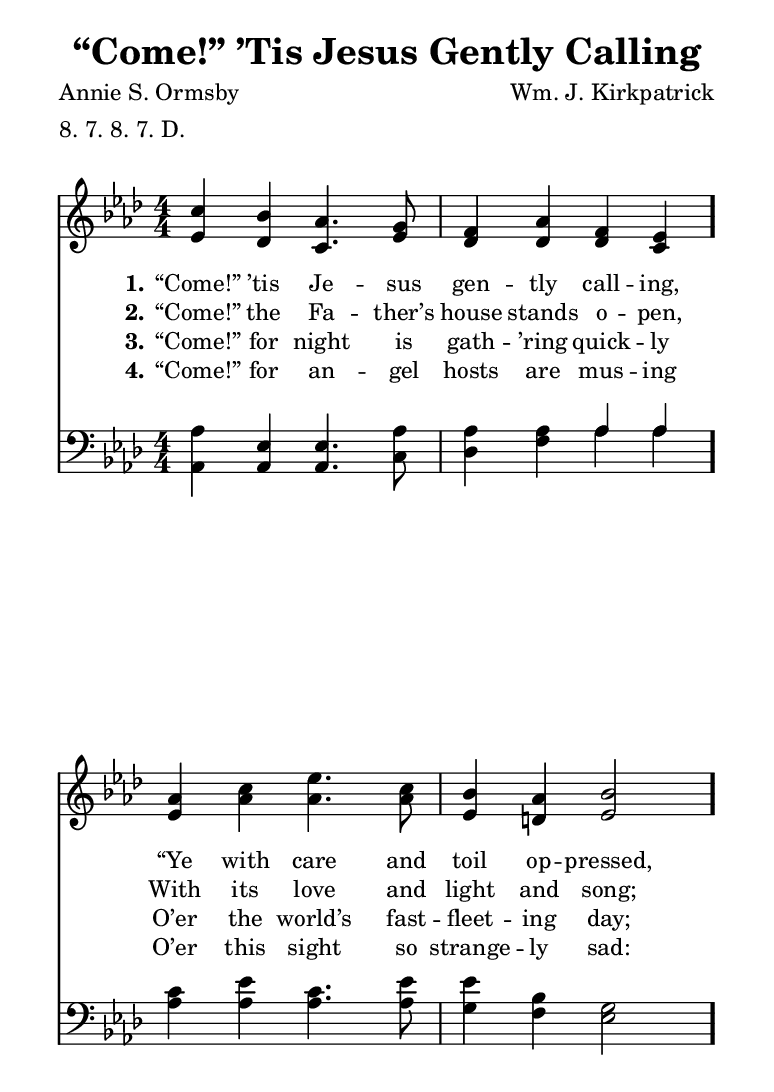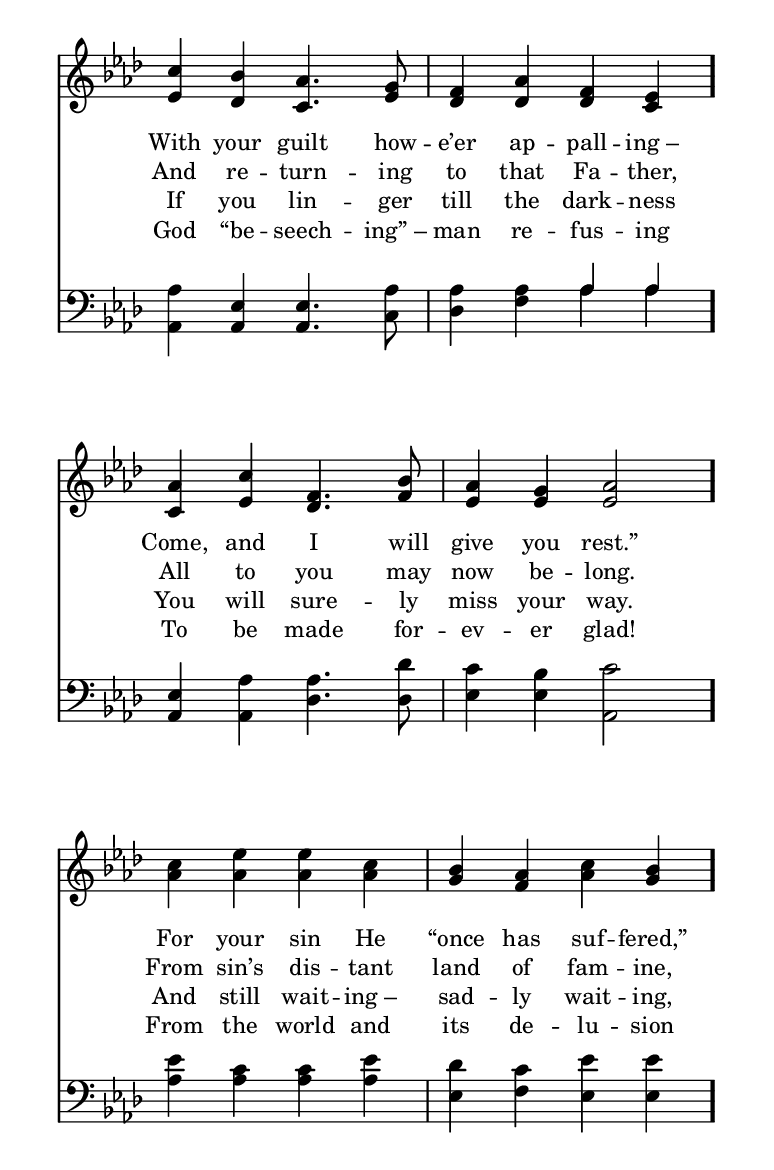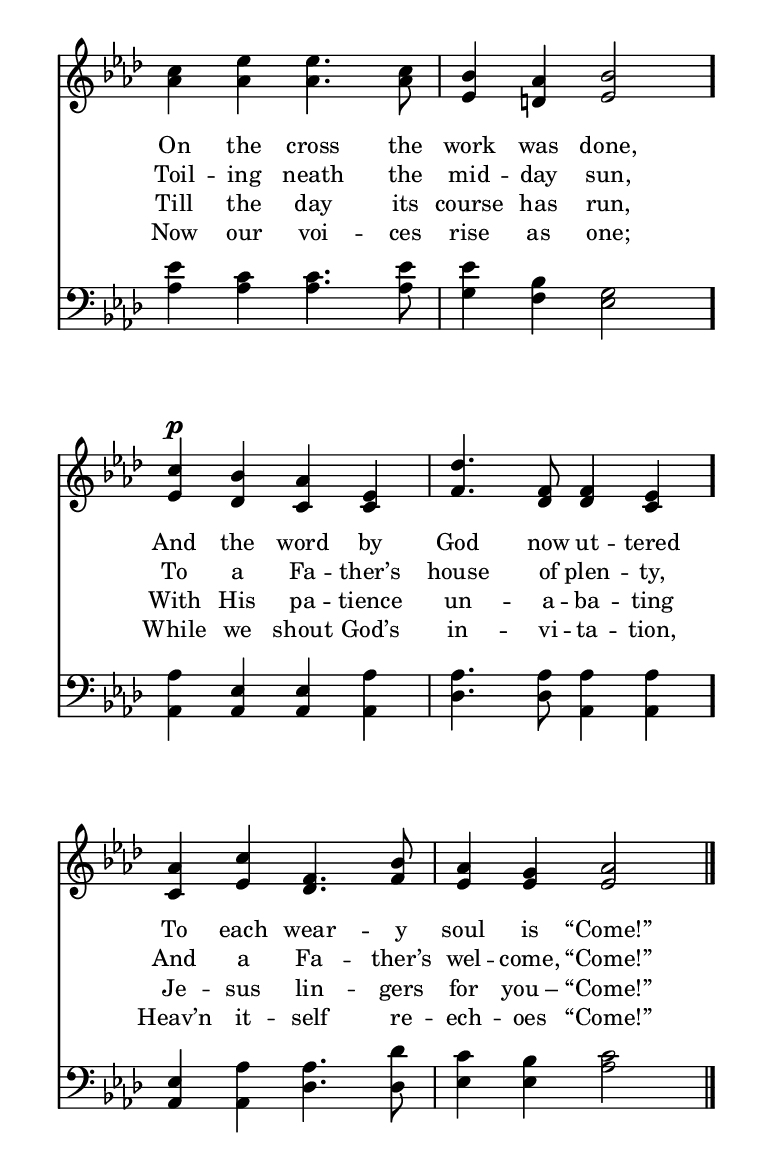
\include "common/global.ily"
\paper {
  \include "common/paper.ily"
}

\header{
  %gospel
  hymnnumber = "1"
  title = "“Come!” ’Tis Jesus Gently Calling"
  tunename = "’Tis So Sweet to Trust in Jesus"
  meter = "8. 7. 8. 7. D."
  poet = "Annie S. Ormsby"
  composer = "Wm. J. Kirkpatrick"
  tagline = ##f
}

% for fermata in MIDI
ta = { \tempo 4=90 }
tb = { \tempo 4=45 }

global = {
  \include "common/overrides.ily"
  \override Staff.TimeSignature.style = #'numbered
  \time 4/4
  \override Score.MetronomeMark.transparent = ##t % hide all fermata changes too
  \ta
  \key aes \major
  \autoBeamOff
}

notesSoprano = {
\global
\relative a' {
  c4 bes aes4. g8 f4 aes f ees     | aes4 c ees4. c8 bes4 aes bes2
  c4 bes aes4. g8 f4 aes f ees     | aes4 c f,4. bes8 aes4 g aes2
  c4 ees ees c bes aes c bes       | c ees ees4. c8 bes4 aes bes2
  % TODO actually make MIDI output soft
  % Used to use c4^\p here but that made only the soprano soft, and putting it
  % in every voice resulted in too many p's.
  c4^\markup { \dynamic p } bes aes ees des'4. f,8 f4 ees | aes c f,4. bes8 aes4 g aes2

\bar "|."
}
}

notesAlto = {
\global
\relative e' {

  ees4 des c4. ees8 des4 des des c | ees4 aes aes4. aes8 ees4 d ees2
  ees4 des c4. ees8 des4 des des c | c4 ees des4. f8 ees4 ees ees2
  aes4 aes aes aes g f aes g       | aes aes aes4. aes8 ees4 d ees2
  ees4 des c c f4. des8 des4 c     | c ees des4. f8 ees4 ees ees2

}
}

notesTenor = {
\global
\relative a {

  aes4 ees ees4. aes8 aes4 aes aes aes | c4 ees c4. ees8 ees4 bes g2
  aes4 ees ees4. aes8 aes4 aes aes aes | ees4 aes aes4. des8 c4 bes c2
  ees4 c c ees des c ees ees           | ees c c4. ees8 ees4 bes g2
  aes4 ees ees aes aes4. aes8 aes4 aes | ees aes aes4. des8 c4 bes c2

}
}

notesBass = {
\global
\relative a, {

  aes4 aes aes4. c8 des4 f aes aes  | aes4 aes aes4. aes8 g4 f ees2
  aes,4 aes aes4. c8 des4 f aes aes | aes,4 aes des4. des8 ees4 ees aes,2
  aes'4 aes aes aes ees f ees ees   | aes aes aes4. aes8 g4 f ees2
  aes,4 aes aes aes des4. des8 aes4 aes | aes aes des4. des8 ees4 ees aes2

}
}

wordsA = \lyricmode {
\set stanza = "1."

“Come!” ’tis Je -- sus gen -- tly call -- ing, \bar "."
“Ye with care and toil op -- pressed, \bar "."
With your guilt how -- e’er ap -- pall -- ing_– \bar "."
Come, and I will give you rest.” \bar "."
For your sin He “once has suf -- fered,” \bar "."
On the cross the work was done, \bar "."
And the word by God now ut -- tered \bar "."
To each wear -- y soul is “Come!” \bar "."

}

wordsB = \lyricmode {
\set stanza = "2."

“Come!” the Fa -- ther’s house stands o -- pen,
With its love and light and song;
And re -- turn -- ing to that Fa -- ther,
All to you may now be -- long.
From sin’s dis -- tant land of fam -- ine,
Toil -- ing neath the mid -- day sun,
To a Fa -- ther’s house of plen -- ty,
And a Fa -- ther’s wel -- come, “Come!”

}

wordsC = \lyricmode {
\set stanza = "3."

“Come!” for night is gath -- ’ring quick -- ly
O’er the world’s fast -- fleet -- ing day;
If you lin -- ger till the dark -- ness
You will sure -- ly miss your way.
And still wait -- ing_– sad -- ly wait -- ing,
Till the day its course has run,
With His pa -- tience un -- a -- ba -- ting
Je -- sus lin -- gers for you_– “Come!”

}

wordsD = \lyricmode {
\set stanza = "4."

“Come!” for an -- gel hosts are mus -- ing
O’er this sight so strange -- ly sad:
God “be -- seech -- ing”_– man re -- fus -- ing
To be made for -- ev -- er glad!
From the world and its de -- lu -- sion
Now our voi -- ces rise as one;
While we shout God’s in -- vi -- ta -- tion,
Heav’n it -- self re -- ech -- oes “Come!”

}

\score {
  \context ChoirStaff <<
    \context Staff = upper <<
      \set Staff.autoBeaming = ##f
      \set ChoirStaff.systemStartDelimiter = #'SystemStartBar
      \set ChoirStaff.printPartCombineTexts = ##f
      \partcombine #'(2 . 11) \notesSoprano \notesAlto
      \context NullVoice = sopranos { \voiceOne << \notesSoprano >> }
      \context Lyrics = one   \lyricsto sopranos \wordsA
      \context Lyrics = two   \lyricsto sopranos \wordsB
      \context Lyrics = three \lyricsto sopranos \wordsC
      \context Lyrics = four  \lyricsto sopranos \wordsD
    >>
    \context Staff = men <<
      \set Staff.autoBeaming = ##f
      \clef bass
      \set ChoirStaff.printPartCombineTexts = ##f
      \partcombine #'(2 . 11) \notesTenor \notesBass
    >>
  >>
  \layout {
    \include "common/layout.ily"
  }
  #(cond ((ly:get-option 'eog-midi-permitted) #{ \midi{
    \include "common/midi.ily"
  } #}))
}

\version "2.19.49"  % necessary for upgrading to future LilyPond versions.

% vi:set et ts=2 sw=2 ai nocindent syntax=lilypond:
